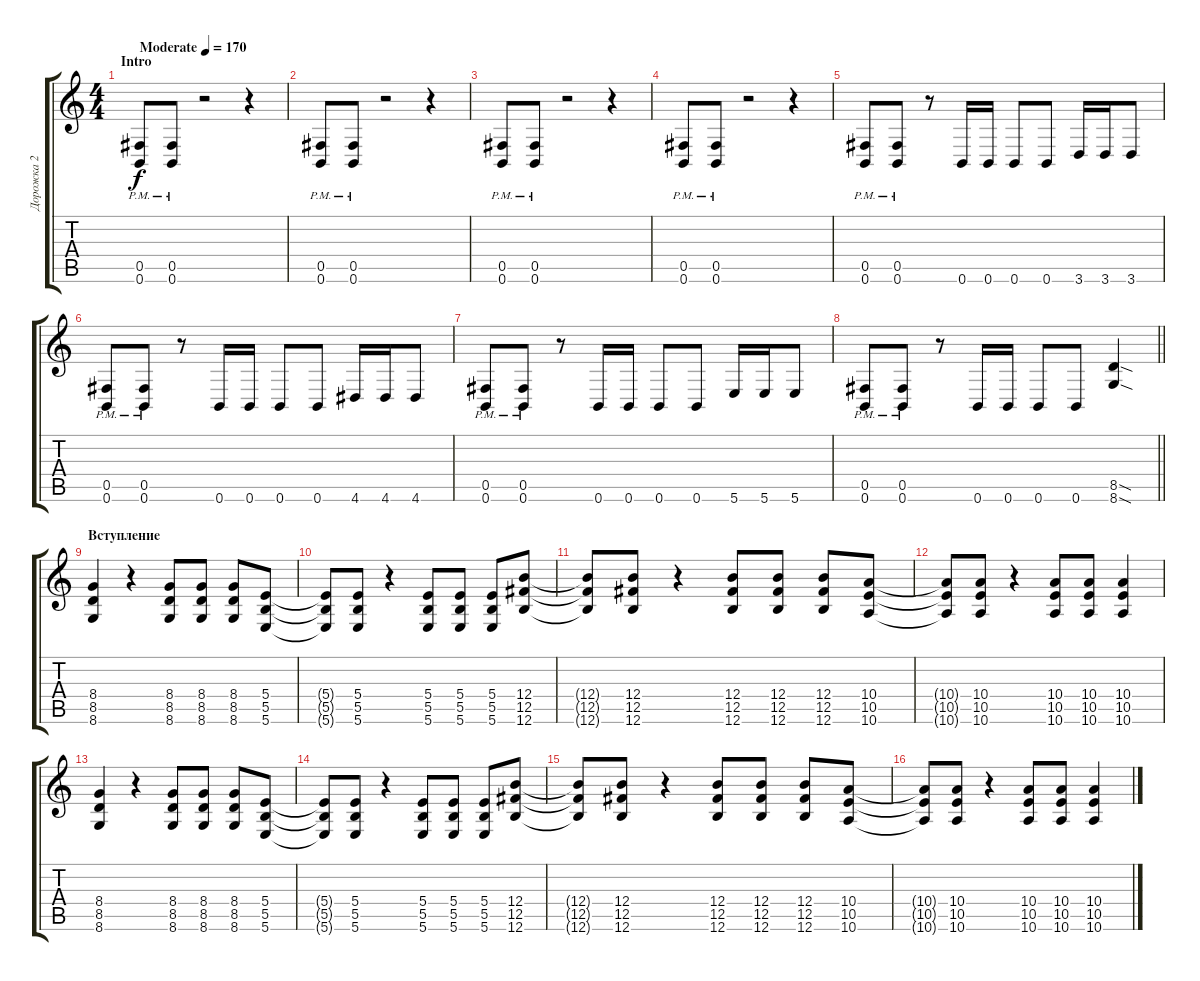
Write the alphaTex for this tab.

\track ("Дорожка 2" "Дорожка 2") {instrument distortionguitar}
\staff {score tabs}
\tuning (Db4 Ab3 E3 B2 Gb2 B1) {hide}
\ts (4 4)
\section ("" "Intro")
\tempo (170 "Moderate")
\clef g2
\ks c
(0.5{pm} 0.6{pm}).8{dy f instrument distortionguitar} (0.5{pm} 0.6{pm}).8 r.2 r.4 |
(0.5{pm} 0.6{pm}).8 (0.5{pm} 0.6{pm}).8 r.2 r.4 |
(0.5{pm} 0.6{pm}).8 (0.5{pm} 0.6{pm}).8 r.2 r.4 |
(0.5{pm} 0.6{pm}).8 (0.5{pm} 0.6{pm}).8 r.2 r.4 |
(0.5{pm} 0.6{pm}).8 (0.5{pm} 0.6{pm}).8 r.8 0.6.16 0.6.16 0.6.8 0.6.8 3.6.16 3.6.16 3.6.8 |
(0.5{pm} 0.6{pm}).8 (0.5{pm} 0.6{pm}).8 r.8 0.6.16 0.6.16 0.6.8 0.6.8 4.6.16 4.6.16 4.6.8 |
(0.5{pm} 0.6{pm}).8 (0.5{pm} 0.6{pm}).8 r.8 0.6.16 0.6.16 0.6.8 0.6.8 5.6.16 5.6.16 5.6.8 |
\barLineRight lightlight
(0.5{pm} 0.6{pm}).8 (0.5{pm} 0.6{pm}).8 r.8 0.6.16 0.6.16 0.6.8 0.6.8 (8.5{sod} 8.6{sod}).4 |
\section ("" "Вступление")
(8.4 8.5 8.6).4 r.4 (8.4 8.5 8.6).8 (8.4 8.5 8.6).8 (8.4 8.5 8.6).8 (5.4 5.5 5.6).8 |
(5.4{t} 5.5{t} 5.6{t}).8 (5.4 5.5 5.6).8 r.4 (5.4 5.5 5.6).8 (5.4 5.5 5.6).8 (5.4 5.5 5.6).8 (12.4 12.5 12.6).8 |
(12.4{t} 12.5{t} 12.6{t}).8 (12.4 12.5 12.6).8 r.4 (12.4 12.5 12.6).8 (12.4 12.5 12.6).8 (12.4 12.5 12.6).8 (10.4 10.5 10.6).8 |
(10.4{t} 10.5{t} 10.6{t}).8 (10.4 10.5 10.6).8 r.4 (10.4 10.5 10.6).8 (10.4 10.5 10.6).8 (10.4 10.5 10.6).4 |
(8.4 8.5 8.6).4 r.4 (8.4 8.5 8.6).8 (8.4 8.5 8.6).8 (8.4 8.5 8.6).8 (5.4 5.5 5.6).8 |
(5.4{t} 5.5{t} 5.6{t}).8 (5.4 5.5 5.6).8 r.4 (5.4 5.5 5.6).8 (5.4 5.5 5.6).8 (5.4 5.5 5.6).8 (12.4 12.5 12.6).8 |
(12.4{t} 12.5{t} 12.6{t}).8 (12.4 12.5 12.6).8 r.4 (12.4 12.5 12.6).8 (12.4 12.5 12.6).8 (12.4 12.5 12.6).8 (10.4 10.5 10.6).8 |
(10.4{t} 10.5{t} 10.6{t}).8 (10.4 10.5 10.6).8 r.4 (10.4 10.5 10.6).8 (10.4 10.5 10.6).8 (10.4 10.5 10.6).4
